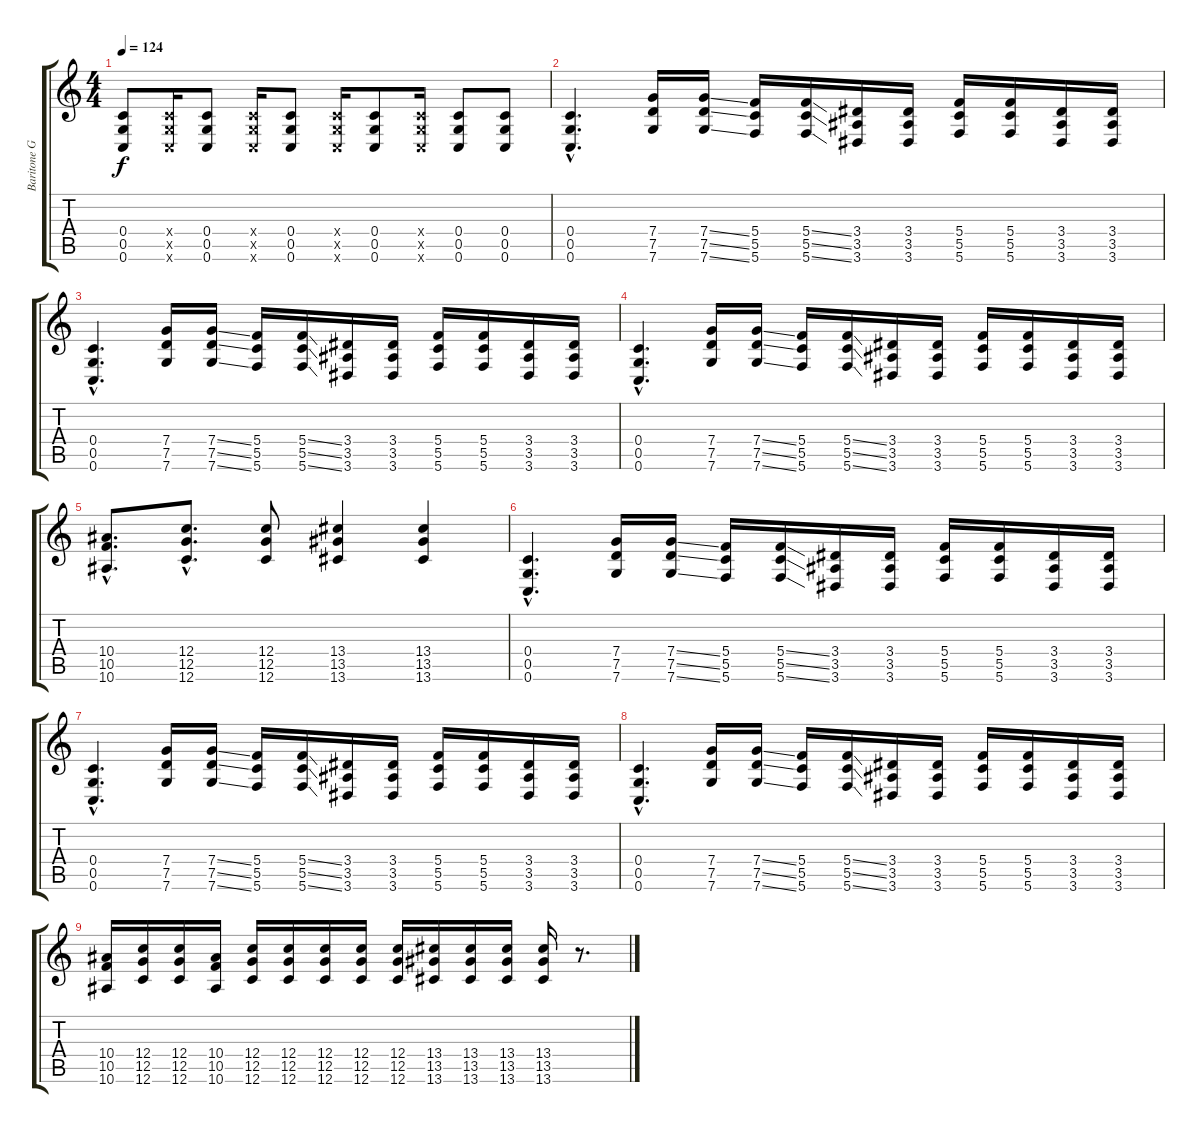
\track ("Baritone Guitar (distortion)" "Baritone G") {instrument distortionguitar}
\staff {score tabs}
\tuning (D4 A3 F3 C3 G2 C2) {hide}
\ts (4 4)
\tempo 124
\clef g2
\ks c
(0.4 0.5 0.6).8{dy f} (0.4{x} 0.5{x} 0.6{x}).16 (0.4 0.5 0.6).8 (0.4{x} 0.5{x} 0.6{x}).16 (0.4 0.5 0.6).8 (0.4{x} 0.5{x} 0.6{x}).16 (0.4 0.5 0.6).8 (0.4{x} 0.5{x} 0.6{x}).16 (0.4 0.5 0.6).8 (0.4 0.5 0.6).8 |
(0.4{hac} 0.5{hac} 0.6{hac}).4{d} (7.4 7.5 7.6).16 (7.4{ss} 7.5{ss} 7.6{ss}).16 (5.4 5.5 5.6).16 (5.4{ss} 5.5{ss} 5.6{ss}).16 (3.4 3.5 3.6).16 (3.4 3.5 3.6).16 (5.4 5.5 5.6).16 (5.4 5.5 5.6).16 (3.4 3.5 3.6).16 (3.4 3.5 3.6).16 |
(0.4{hac} 0.5{hac} 0.6{hac}).4{d} (7.4 7.5 7.6).16 (7.4{ss} 7.5{ss} 7.6{ss}).16 (5.4 5.5 5.6).16 (5.4{ss} 5.5{ss} 5.6{ss}).16 (3.4 3.5 3.6).16 (3.4 3.5 3.6).16 (5.4 5.5 5.6).16 (5.4 5.5 5.6).16 (3.4 3.5 3.6).16 (3.4 3.5 3.6).16 |
(0.4{hac} 0.5{hac} 0.6{hac}).4{d} (7.4 7.5 7.6).16 (7.4{ss} 7.5{ss} 7.6{ss}).16 (5.4 5.5 5.6).16 (5.4{ss} 5.5{ss} 5.6{ss}).16 (3.4 3.5 3.6).16 (3.4 3.5 3.6).16 (5.4 5.5 5.6).16 (5.4 5.5 5.6).16 (3.4 3.5 3.6).16 (3.4 3.5 3.6).16 |
(10.4{hac} 10.5{hac} 10.6{hac}).8{d} (12.4{hac} 12.5{hac} 12.6{hac}).8{d} (12.4 12.5 12.6).8 (13.4 13.5 13.6).4 (13.4 13.5 13.6).4 |
(0.4{hac} 0.5{hac} 0.6{hac}).4{d} (7.4 7.5 7.6).16 (7.4{ss} 7.5{ss} 7.6{ss}).16 (5.4 5.5 5.6).16 (5.4{ss} 5.5{ss} 5.6{ss}).16 (3.4 3.5 3.6).16 (3.4 3.5 3.6).16 (5.4 5.5 5.6).16 (5.4 5.5 5.6).16 (3.4 3.5 3.6).16 (3.4 3.5 3.6).16 |
(0.4{hac} 0.5{hac} 0.6{hac}).4{d} (7.4 7.5 7.6).16 (7.4{ss} 7.5{ss} 7.6{ss}).16 (5.4 5.5 5.6).16 (5.4{ss} 5.5{ss} 5.6{ss}).16 (3.4 3.5 3.6).16 (3.4 3.5 3.6).16 (5.4 5.5 5.6).16 (5.4 5.5 5.6).16 (3.4 3.5 3.6).16 (3.4 3.5 3.6).16 |
(0.4{hac} 0.5{hac} 0.6{hac}).4{d} (7.4 7.5 7.6).16 (7.4{ss} 7.5{ss} 7.6{ss}).16 (5.4 5.5 5.6).16 (5.4{ss} 5.5{ss} 5.6{ss}).16 (3.4 3.5 3.6).16 (3.4 3.5 3.6).16 (5.4 5.5 5.6).16 (5.4 5.5 5.6).16 (3.4 3.5 3.6).16 (3.4 3.5 3.6).16 |
(10.4 10.5 10.6).16 (12.4 12.5 12.6).16 (12.4 12.5 12.6).16 (10.4 10.5 10.6).16 (12.4 12.5 12.6).16 (12.4 12.5 12.6).16 (12.4 12.5 12.6).16 (12.4 12.5 12.6).16 (12.4 12.5 12.6).16 (13.4 13.5 13.6).16 (13.4 13.5 13.6).16 (13.4 13.5 13.6).16 (13.4 13.5 13.6).16 r.8{d}
